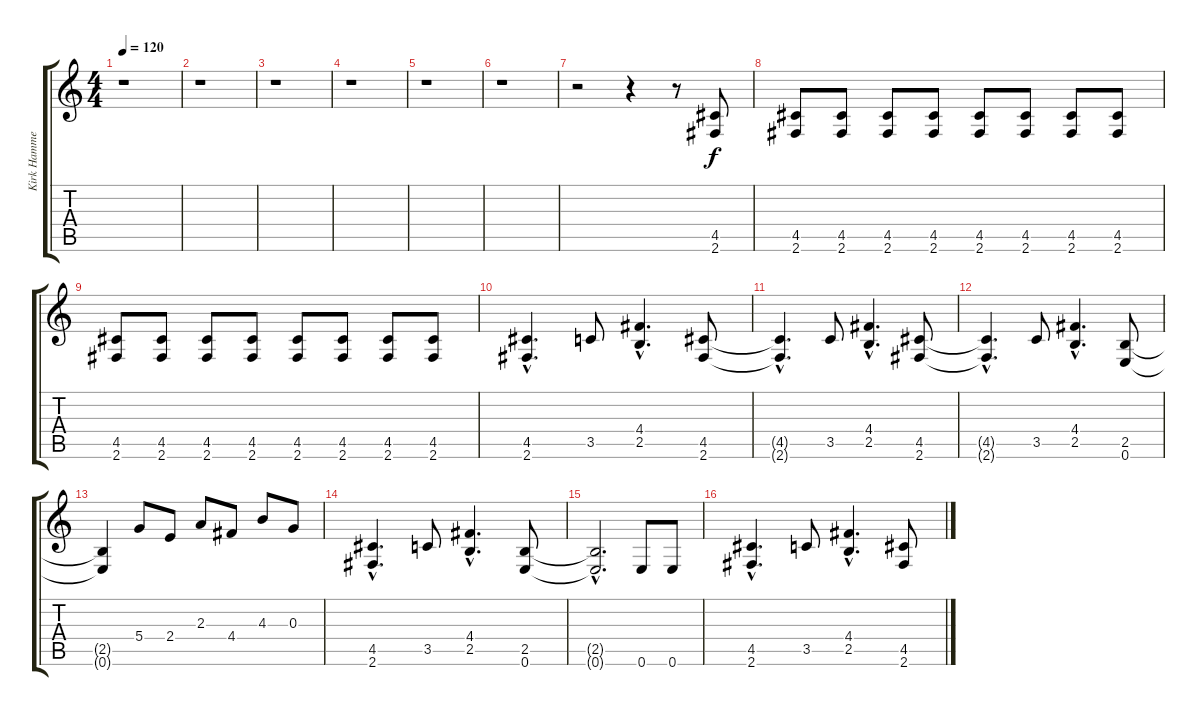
\track ("Kirk Hammett (Rhythm)" "Kirk Hamme") {instrument distortionguitar}
\staff {score tabs}
\tuning (E4 B3 G3 D3 A2 E2) {hide}
\ts (4 4)
\tempo 120
\clef g2
\ks c
r.1{dy f} |
r.1 |
r.1 |
r.1 |
r.1 |
r.1 |
r.2 r.4 r.8 (4.5 2.6).8 |
(4.5 2.6).8 (4.5 2.6).8 (4.5 2.6).8 (4.5 2.6).8 (4.5 2.6).8 (4.5 2.6).8 (4.5 2.6).8 (4.5 2.6).8 |
(4.5 2.6).8 (4.5 2.6).8 (4.5 2.6).8 (4.5 2.6).8 (4.5 2.6).8 (4.5 2.6).8 (4.5 2.6).8 (4.5 2.6).8 |
(4.5{hac} 2.6{hac}).4{d instrument distortionguitar} 3.5.8 (4.4{hac} 2.5{hac}).4{d} (4.5 2.6).8 |
(4.5{hac t} 2.6{hac t}).4{d} 3.5.8 (4.4{hac} 2.5{hac}).4{d} (4.5 2.6).8 |
(4.5{hac t} 2.6{hac t}).4{d} 3.5.8 (4.4{hac} 2.5{hac}).4{d} (2.5 0.6).8 |
(2.5{t} 0.6{t}).4 5.4.8 2.4.8 2.3.8 4.4.8 4.3.8 0.3.8 |
(4.5{hac} 2.6{hac}).4{d} 3.5.8 (4.4{hac} 2.5{hac}).4{d} (2.5 0.6).8 |
(2.5{hac t} 0.6{hac t}).2{d} 0.6.8 0.6.8 |
(4.5{hac} 2.6{hac}).4{d instrument distortionguitar} 3.5.8 (4.4{hac} 2.5{hac}).4{d} (4.5 2.6).8
